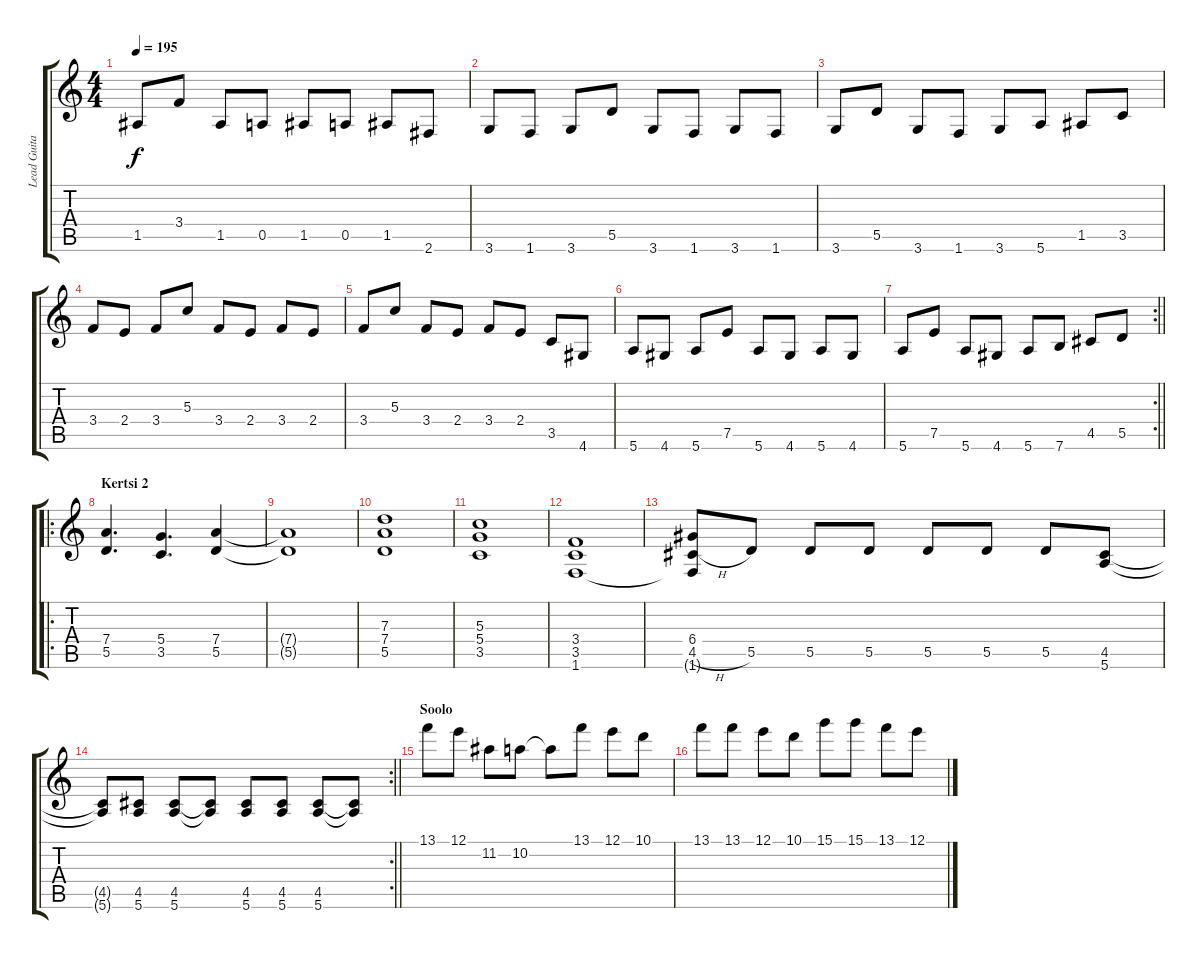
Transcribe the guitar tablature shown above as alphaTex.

\track ("Lead Guitar" "Lead Guita") {instrument distortionguitar}
\staff {score tabs}
\tuning (E4 B3 G3 D3 A2 E2) {hide}
\ts (4 4)
\tempo 195
\clef g2
\ks c
1.5.8{dy f} 3.4.8 1.5.8 0.5.8 1.5.8 0.5.8 1.5.8 2.6.8 |
3.6.8 1.6.8 3.6.8 5.5.8 3.6.8 1.6.8 3.6.8 1.6.8 |
3.6.8 5.5.8 3.6.8 1.6.8 3.6.8 5.6.8 1.5.8 3.5.8 |
3.4.8 2.4.8 3.4.8 5.3.8 3.4.8 2.4.8 3.4.8 2.4.8 |
3.4.8 5.3.8 3.4.8 2.4.8 3.4.8 2.4.8 3.5.8 4.6.8 |
5.6.8 4.6.8 5.6.8 7.5.8 5.6.8 4.6.8 5.6.8 4.6.8 |
\rc 2
\barLineRight lightlight
5.6.8 7.5.8 5.6.8 4.6.8 5.6.8 7.6.8 4.5.8 5.5.8 |
\ro
\section ("" "Kertsi 2")
(7.4 5.5).4{d} (5.4 3.5).4{d} (7.4 5.5).4 |
(7.4{t} 5.5{t}).1 |
(7.3 7.4 5.5).1 |
(5.3 5.4 3.5).1 |
(3.4 3.5 1.6).1 |
(6.4 4.5{h} 1.6{t}).8 5.5.8 5.5.8 5.5.8 5.5.8 5.5.8 5.5.8 (4.5 5.6).8 |
\rc 2
\barLineRight lightlight
(4.5{t} 5.6{t}).8 (4.5 5.6).8 (4.5 5.6).8 (4.5{t} 5.6{t}).8 (4.5 5.6).8 (4.5 5.6).8 (4.5 5.6).8 (4.5{t} 5.6{t}).8 |
\section ("" "Soolo")
13.1.8 12.1.8 11.2.8 10.2.8 10.2{t}.8 13.1.8 12.1.8 10.1.8 |
13.1.8 13.1.8 12.1.8 10.1.8 15.1.8 15.1.8 13.1.8 12.1.8
